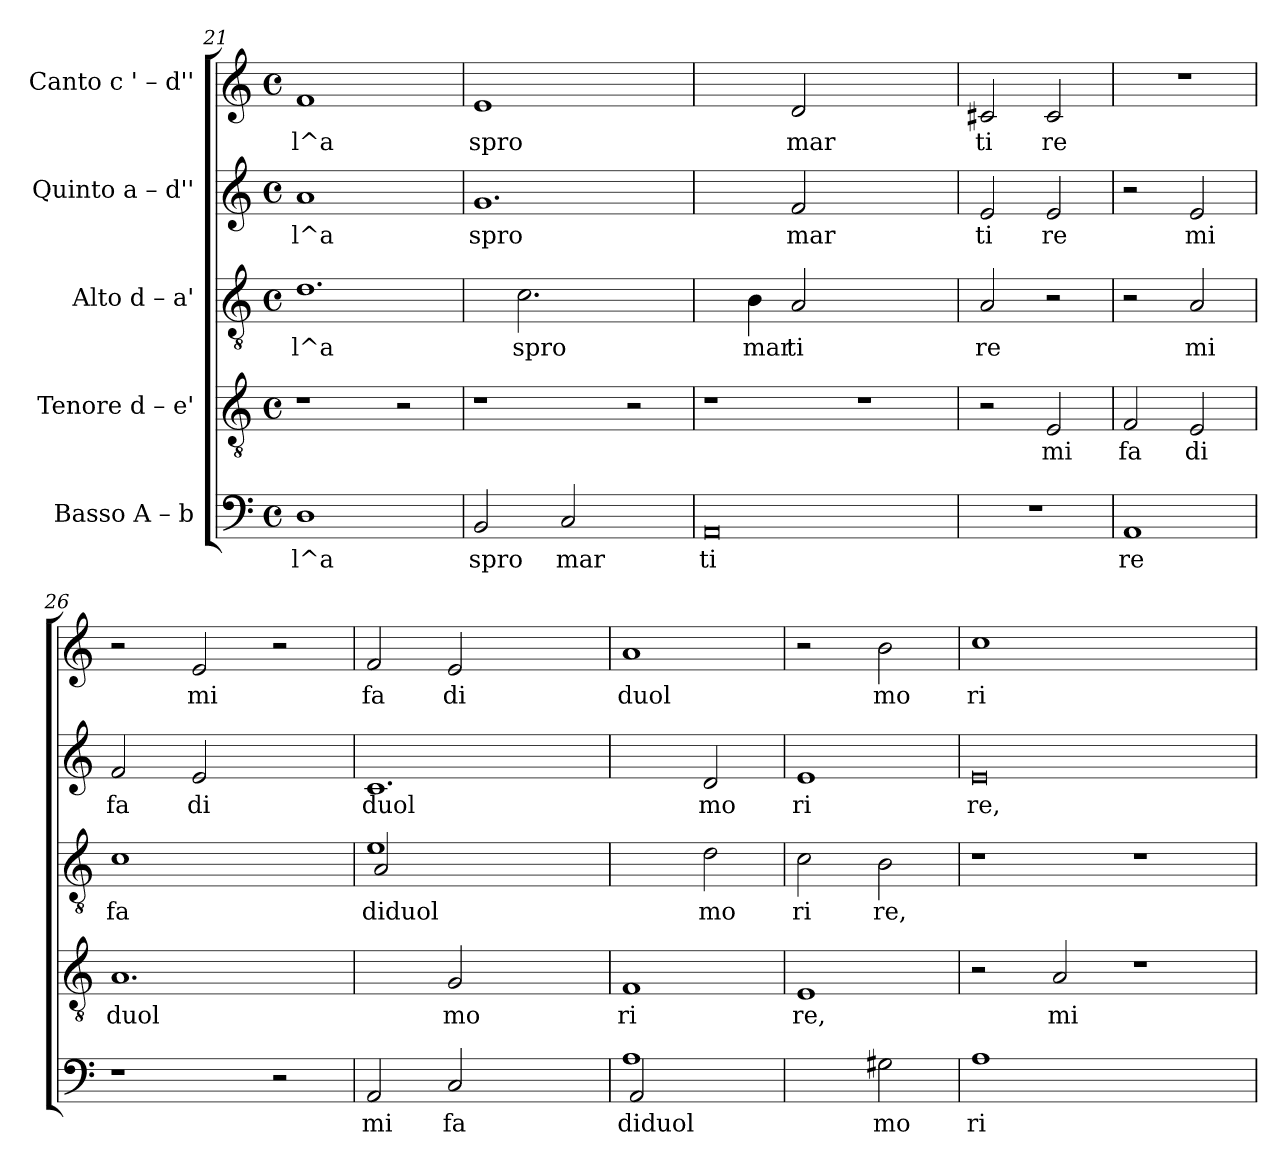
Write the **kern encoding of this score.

**kern	**text	**kern	**text	**kern	**text	**kern	**text	**kern	**text
*part5	*part5	*part4	*part4	*part3	*part3	*part2	*part2	*part1	*part1
*staff5	*staff5	*staff4	*staff4	*staff3	*staff3	*staff2	*staff2	*staff1	*staff1
*I"Basso  A – b	*	*I"Tenore  d – e'	*	*I"Alto  d – a'	*	*I"Quinto  a – d''	*	*I"Canto  c ' – d''	*
*clefF4	*	*clefGv2	*	*clefGv2	*	*clefG2	*	*clefG2	*
*k[]	*	*k[]	*	*k[]	*	*k[]	*	*k[]	*
*C:	*	*C:	*	*C:	*	*C:	*	*C:	*
*M4/4	*	*M4/4	*	*M4/4	*	*M4/4	*	*M4/4	*
*met(c)	*	*met(c)	*	*met(c)	*	*met(c)	*	*met(c)	*
=21	=21	=21	=21	=21	=21	=21	=21	=21	=21
!	!LO:LY:b:cj	!	!	!	!LO:LY:b:cj	!	!LO:LY:b:rj	!	!LO:LY:b:cj
1D	l^a	1r	.	1.d	l^a	1a	l^a	1f	l^a
2ryy	.	2r	.	.	.	2ryy	.	2ryy	.
=22	=22	=22	=22	=22	=22	=22	=22	=22	=22
!	!LO:LY:b:cj	!	!	!	!	!	!LO:LY:b:rj	!	!LO:LY:b:cj
2BB/	spro	1r	.	4ryy	.	1.g	spro	1e	spro
!	!	!	!	!	!LO:LY:b:cj	!	!	!	!
.	.	.	.	2.c\	spro	.	.	.	.
!	!LO:LY:b:cj	!	!	!	!	!	!	!	!
2C/	mar	.	.	.	.	.	.	.	.
2ryy	.	2r	.	2ryy	.	.	.	2ryy	.
=23	=23	=23	=23	=23	=23	=23	=23	=23	=23
!	!LO:LY:b:cj	!	!	!	!	!	!	!	!
0AA	ti	1r	.	4ryy	.	2ryy	.	2ryy	.
!	!	!	!	!	!LO:LY:b:cj	!	!	!	!
.	.	.	.	4B\	mar	.	.	.	.
!	!	!	!	!	!LO:LY:b:cj	!	!LO:LY:b:rj	!	!LO:LY:b:cj
.	.	.	.	2A/	ti	2f/	mar	2d/	mar
.	.	1r	.	1ryy	.	1ryy	.	1ryy	.
=24	=24	=24	=24	=24	=24	=24	=24	=24	=24
!	!	!	!	!	!LO:LY:b:cj	!	!LO:LY:b:rj	!	!LO:LY:b:cj
1r	.	2r	.	2A/	re	2e/	ti	2c#X/	ti
!	!	!	!LO:LY:b:rj	!	!	!	!LO:LY:b:rj	!	!LO:LY:b:cj
.	.	2E/	mi	2r	.	2e/	re	2c#/	re
!!LO:PB:g=z
=25	=25	=25	=25	=25	=25	=25	=25	=25	=25
!	!LO:LY:b:cj	!	!LO:LY:b:rj	!	!	!	!	!	!
1AA	re	2F/	fa	2r	.	2r	.	1r	.
!	!	!	!LO:LY:b:rj	!	!LO:LY:b:cj	!	!LO:LY:b:rj	!	!
.	.	2E/	di	2A/	mi	2e/	mi	.	.
=26	=26	=26	=26	=26	=26	=26	=26	=26	=26
!	!	!	!LO:LY:b:rj	!	!LO:LY:b:cj	!	!LO:LY:b:rj	!	!
1r	.	1.A	duol	1c	fa	2f/	fa	2r	.
!	!	!	!	!	!	!	!LO:LY:b:rj	!	!LO:LY:b:cj
.	.	.	.	.	.	2e/	di	2e/	mi
2r	.	.	.	2ryy	.	2ryy	.	2r	.
=27	=27	=27	=27	=27	=27	=27	=27	=27	=27
!	!LO:LY:b:cj	!	!	!	!LO:LY:b:cj	!	!LO:LY:b:rj	!	!LO:LY:b:cj
*	*	*	*	*^	*	*	*	*	*
2AA/	mi	2ryy	.	1e	2A/	diduol	1.c	duol	2f/	fa
!	!LO:LY:b:cj	!	!LO:LY:b:rj	!	!	!	!	!	!	!LO:LY:b:cj
2C/	fa	2G/	mo	.	2ryy	.	.	.	2e/	di
2ryy	.	2ryy	.	2ryy	2ryy	.	.	.	2ryy	.
=28	=28	=28	=28	=28	=28	=28	=28	=28	=28	=28
*^	*	*	*	*	*	*	*	*	*	*
!	!	!LO:LY:b:cj	!	!LO:LY:b:rj	!	!	!	!	!	!	!LO:LY:b:cj
*	*	*	*	*	*v	*v	*	*	*	*	*
1A	2AA/	diduol	1F	ri	2ryy	.	2ryy	.	1a	duol
!	!	!	!	!	!	!LO:LY:b:cj	!	!LO:LY:b:rj	!	!
.	2ryy	.	.	.	2d\	mo	2d/	mo	.	.
=29	=29	=29	=29	=29	=29	=29	=29	=29	=29	=29
!	!	!	!	!LO:LY:b:rj	!	!LO:LY:b:cj	!	!LO:LY:b:rj	!	!
*v	*v	*	*	*	*	*	*	*	*	*
2ryy	.	1E	re,	2c\	ri	1e	ri	2r	.
!	!LO:LY:b:cj	!	!	!	!LO:LY:b:cj	!	!	!	!LO:LY:b:cj
2G#X\	mo	.	.	2B\	re,	.	.	2b\	mo
!!LO:PB:g=z
=30	=30	=30	=30	=30	=30	=30	=30	=30	=30
!	!LO:LY:b:cj	!	!	!	!	!	!LO:LY:b:rj	!	!LO:LY:b:cj
1A	ri	2r	.	1r	.	0e	re,	1cc	ri
!	!	!	!LO:LY:b:rj	!	!	!	!	!	!
.	.	2A/	mi-	.	.	.	.	.	.
1ryy	.	1r	.	1r	.	.	.	1ryy	.
=	=	=	=	=	=	=	=	=	=
*-	*-	*-	*-	*-	*-	*-	*-	*-	*-
